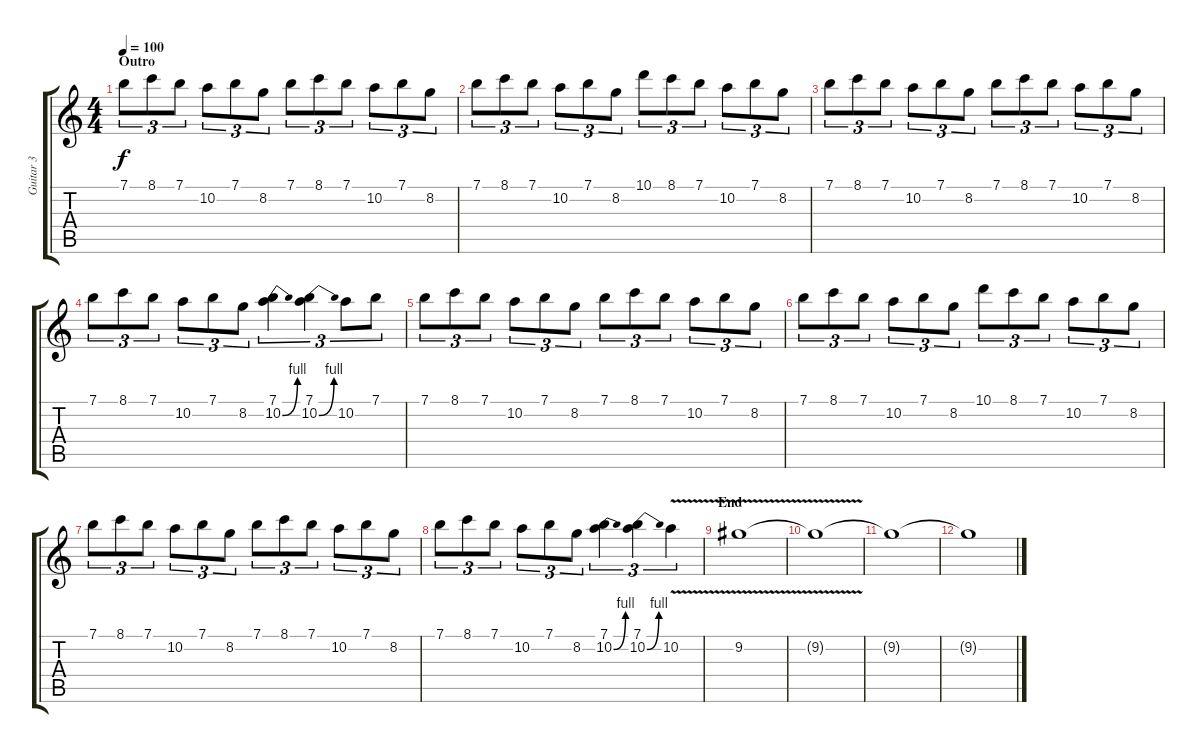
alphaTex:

\track ("Guitar 3" "Guitar 3") {instrument overdrivenguitar}
\staff {score tabs}
\tuning (E4 B3 G3 D3 A2 E2) {hide}
\ts (4 4)
\section ("" "Outro")
\tempo 100
\clef g2
\ks c
7.1.8{tu (3 2) dy f} 8.1.8{tu (3 2)} 7.1.8{tu (3 2)} 10.2.8{tu (3 2)} 7.1.8{tu (3 2)} 8.2.8{tu (3 2)} 7.1.8{tu (3 2)} 8.1.8{tu (3 2)} 7.1.8{tu (3 2)} 10.2.8{tu (3 2)} 7.1.8{tu (3 2)} 8.2.8{tu (3 2)} |
7.1.8{tu (3 2)} 8.1.8{tu (3 2)} 7.1.8{tu (3 2)} 10.2.8{tu (3 2)} 7.1.8{tu (3 2)} 8.2.8{tu (3 2)} 10.1.8{tu (3 2)} 8.1.8{tu (3 2)} 7.1.8{tu (3 2)} 10.2.8{tu (3 2)} 7.1.8{tu (3 2)} 8.2.8{tu (3 2)} |
7.1.8{tu (3 2)} 8.1.8{tu (3 2)} 7.1.8{tu (3 2)} 10.2.8{tu (3 2)} 7.1.8{tu (3 2)} 8.2.8{tu (3 2)} 7.1.8{tu (3 2)} 8.1.8{tu (3 2)} 7.1.8{tu (3 2)} 10.2.8{tu (3 2)} 7.1.8{tu (3 2)} 8.2.8{tu (3 2)} |
7.1.8{tu (3 2)} 8.1.8{tu (3 2)} 7.1.8{tu (3 2)} 10.2.8{tu (3 2)} 7.1.8{tu (3 2)} 8.2.8{tu (3 2)} (7.1 10.2{be (bend 0 0 60 4)}).4{tu (3 2)} (7.1 10.2{be (bend 0 0 60 4)}).4{tu (3 2)} 10.2.8{tu (3 2)} 7.1.8{tu (3 2)} |
7.1.8{tu (3 2)} 8.1.8{tu (3 2)} 7.1.8{tu (3 2)} 10.2.8{tu (3 2)} 7.1.8{tu (3 2)} 8.2.8{tu (3 2)} 7.1.8{tu (3 2)} 8.1.8{tu (3 2)} 7.1.8{tu (3 2)} 10.2.8{tu (3 2)} 7.1.8{tu (3 2)} 8.2.8{tu (3 2)} |
7.1.8{tu (3 2)} 8.1.8{tu (3 2)} 7.1.8{tu (3 2)} 10.2.8{tu (3 2)} 7.1.8{tu (3 2)} 8.2.8{tu (3 2)} 10.1.8{tu (3 2)} 8.1.8{tu (3 2)} 7.1.8{tu (3 2)} 10.2.8{tu (3 2)} 7.1.8{tu (3 2)} 8.2.8{tu (3 2)} |
7.1.8{tu (3 2)} 8.1.8{tu (3 2)} 7.1.8{tu (3 2)} 10.2.8{tu (3 2)} 7.1.8{tu (3 2)} 8.2.8{tu (3 2)} 7.1.8{tu (3 2)} 8.1.8{tu (3 2)} 7.1.8{tu (3 2)} 10.2.8{tu (3 2)} 7.1.8{tu (3 2)} 8.2.8{tu (3 2)} |
7.1.8{tu (3 2)} 8.1.8{tu (3 2)} 7.1.8{tu (3 2)} 10.2.8{tu (3 2)} 7.1.8{tu (3 2)} 8.2.8{tu (3 2)} (7.1 10.2{be (bend 0 0 60 4)}).4{tu (3 2)} (7.1 10.2{be (bend 0 0 60 4)}).4{tu (3 2)} 10.2{v}.4{tu (3 2)} |
\section ("" "End")
9.2{v}.1 |
9.2{t}.1 |
9.2{t}.1 |
9.2{t}.1
